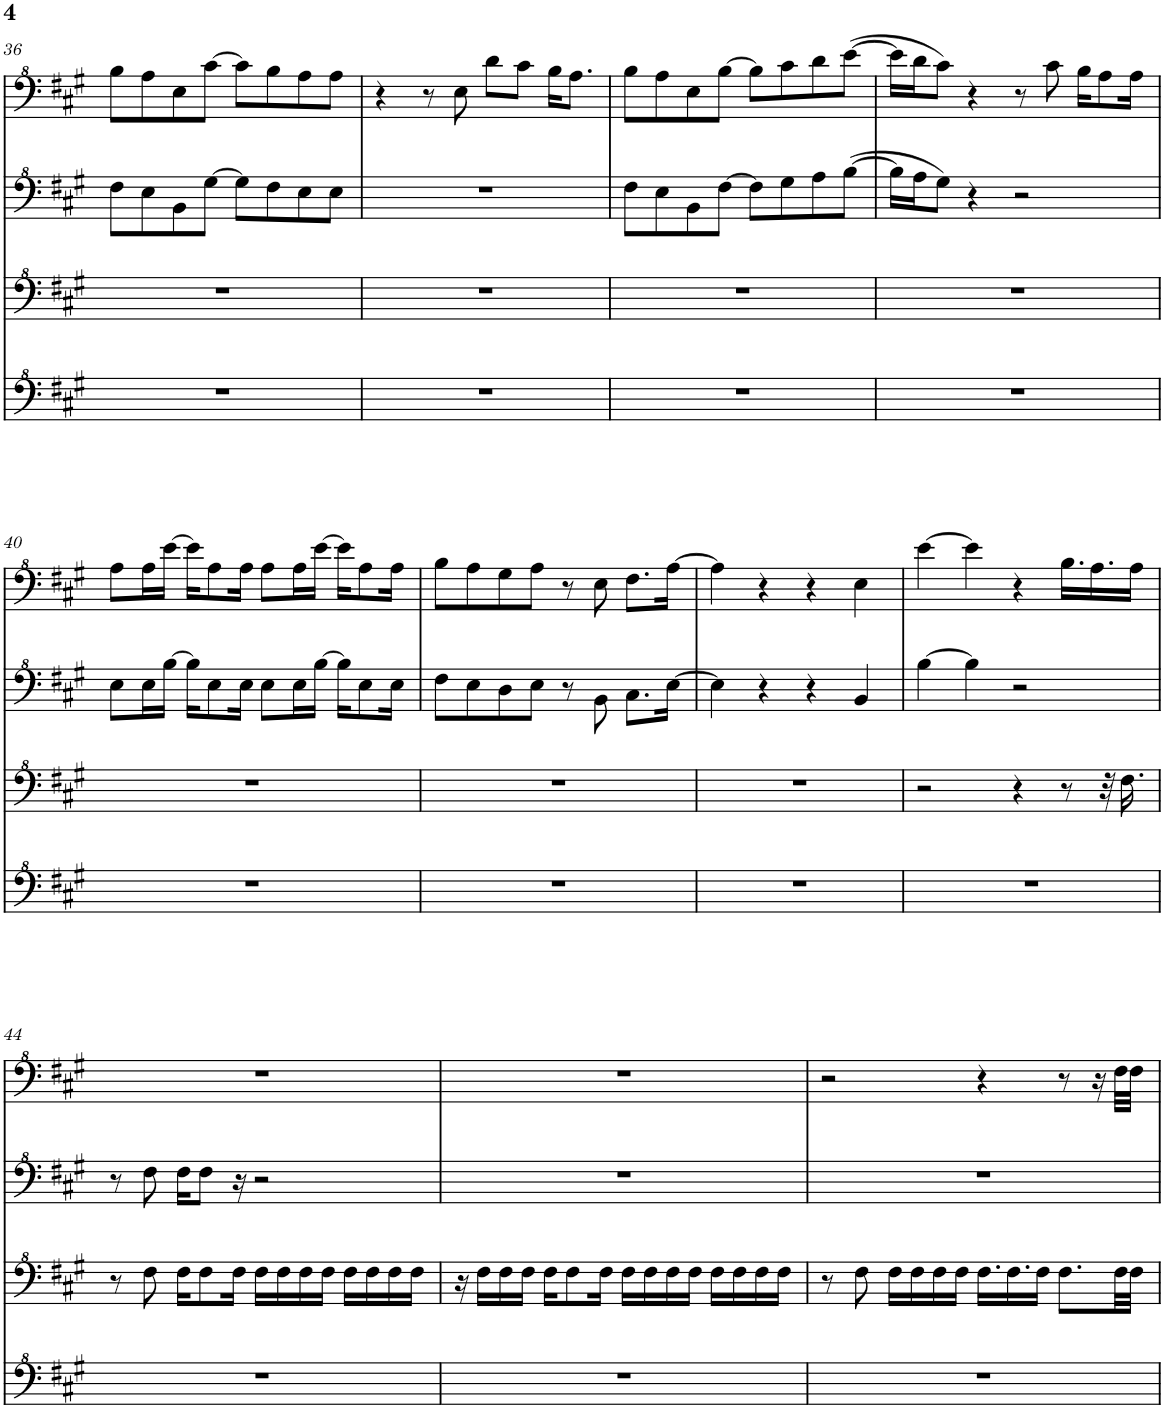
**kern	**kern	**kern	**kern
*part1	*part1	*part1	*part1
*staff4	*staff3	*staff2	*staff1
*I"Piano	*	*	*
*I'Pno.	*	*	*
!!LO:PB:g=z
*clefF^4	*clefF^4	*clefF^4	*clefF^4
*k[f#c#g#]	*k[f#c#g#]	*k[f#c#g#]	*k[f#c#g#]
*M4/4	*M4/4	*M4/4	*M4/4
=36	=36	=36	=36
1r	1r	8f#\L	8b\L
.	.	8e\	8a\
.	.	8B\	8e\
.	.	[8g#\J	[8cc#\J
.	.	8g#\L]	8cc#\L]
.	.	8f#\	8b\
.	.	8e\	8a\
.	.	8e\J	8a\J
=37	=37	=37	=37
1r	1r	1r	4r
.	.	.	8r
.	.	.	8e\
.	.	.	8dd\L
.	.	.	8cc#\J
.	.	.	16b\KL
.	.	.	8.a\J
=38	=38	=38	=38
1r	1r	8f#\L	8b\L
.	.	8e\	8a\
.	.	8B\	8e\
.	.	[8f#\J	[8b\J
.	.	8f#\L]	8b\L]
.	.	8g#\	8cc#\
.	.	8a\	8dd\
.	.	[8b\J	([8ee\J
=39	=39	=39	=39
1r	1r	16b\LL]	16ee\LL]
.	.	16a\J	16dd\J
.	.	8g#\J	8cc#\J)
.	.	4r	4r
.	.	2r	8r
.	.	.	8cc#\
.	.	.	16b\KL
.	.	.	8a\
.	.	.	16a\Jk
!!LO:LB:g=z
=40	=40	=40	=40
*k[f#c#g#]	*k[f#c#g#]	*k[f#c#g#]	*k[f#c#g#]
1r	1r	8e\L	8a\L
.	.	16e\L	16a\L
.	.	[16b\JJ	[16ee\JJ
.	.	16b\KL]	16ee\KL]
.	.	8e\	8a\
.	.	16e\Jk	16a\Jk
.	.	8e\L	8a\L
.	.	16e\L	16a\L
.	.	[16b\JJ	[16ee\JJ
.	.	16b\KL]	16ee\KL]
.	.	8e\	8a\
.	.	16e\Jk	16a\Jk
=41	=41	=41	=41
1r	1r	8f#\L	8b\L
.	.	8e\	8a\
.	.	8d\	8g#\
.	.	8e\J	8a\J
.	.	8r	8r
.	.	8B\	8e\
.	.	8.c#\L	8.f#\L
.	.	[16e\Jk	[16a\Jk
=42	=42	=42	=42
1r	1r	4e\]	4a\]
.	.	4r	4r
.	.	4r	4r
.	.	4B/	4e\
=43	=43	=43	=43
1r	2r	[4b\	[4ee\
.	.	4b\]	4ee\]
.	4r	2r	4r
.	8r	.	16.b\LL
.	.	.	16.a\
.	32r	.	.
.	16.f#\	.	.
.	.	.	16a\JJ
!!LO:LB:g=z
=44	=44	=44	=44
1r	8r	8r	1r
.	8f#\	8f#\	.
.	16f#\KL	16f#\KL	.
.	8f#\	8f#\J	.
.	16f#\Jk	16r	.
.	16f#\LL	2r	.
.	16f#\	.	.
.	16f#\	.	.
.	16f#\JJ	.	.
.	16f#\LL	.	.
.	16f#\	.	.
.	16f#\	.	.
.	16f#\JJ	.	.
=45	=45	=45	=45
1r	16r	1r	1r
.	16f#\LL	.	.
.	16f#\	.	.
.	16f#\JJ	.	.
.	16f#\KL	.	.
.	8f#\	.	.
.	16f#\Jk	.	.
.	16f#\LL	.	.
.	16f#\	.	.
.	16f#\	.	.
.	16f#\JJ	.	.
.	16f#\LL	.	.
.	16f#\	.	.
.	16f#\	.	.
.	16f#\JJ	.	.
=46	=46	=46	=46
1r	8r	1r	2r
.	8f#\	.	.
.	16f#\LL	.	.
.	16f#\	.	.
.	16f#\	.	.
.	16f#\JJ	.	.
.	16.f#\LL	.	4r
.	16.f#\	.	.
.	16f#\JJ	.	.
.	8.f#\L	.	8r
.	.	.	16r
.	32f#\LL	.	32f#\LLL
.	32f#\JJJ	.	32f#\JJJ
=	=	=	=
*-	*-	*-	*-
